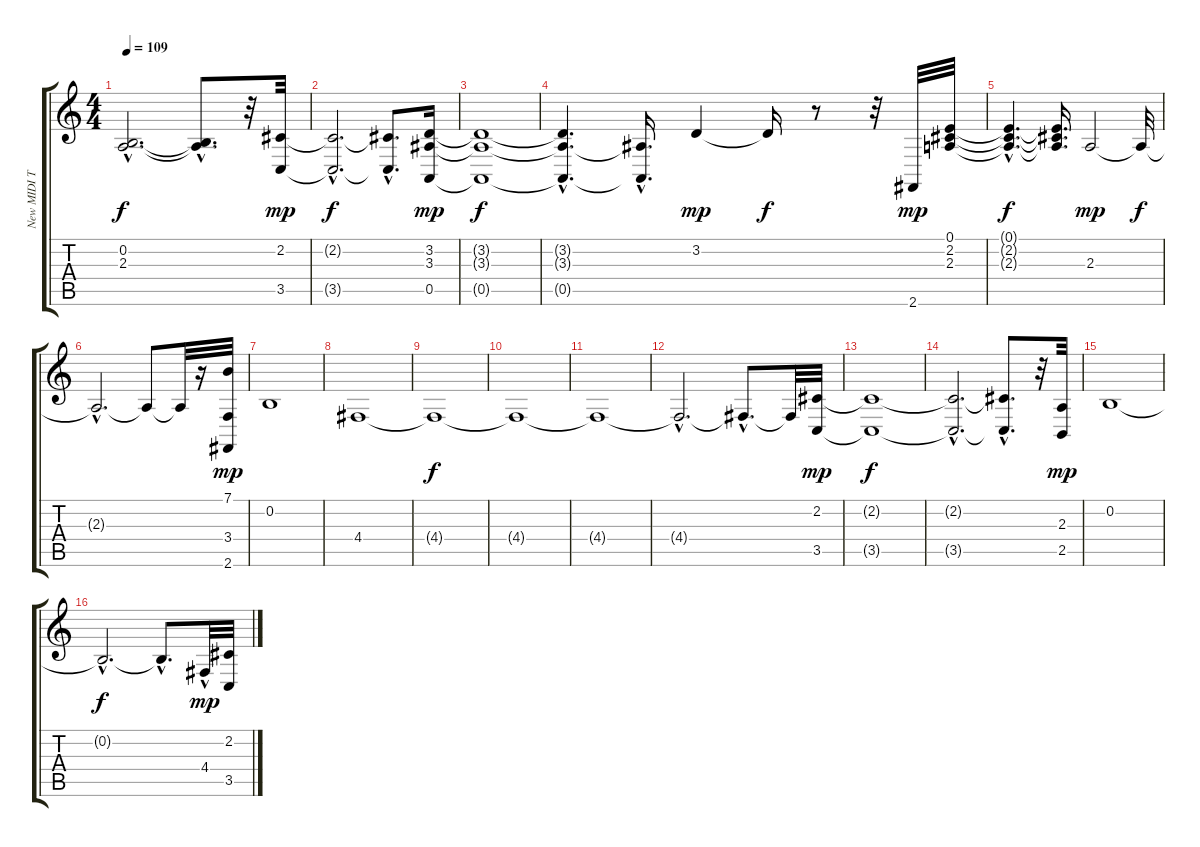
\track ("New MIDI Track" "New MIDI T") {instrument stringensemble2}
\staff {score tabs}
\tuning (E4 B3 G3 D3 A2 E2) {hide}
\ts (4 4)
\tempo 109
\clef g2
\ks c
(0.2{hac t} 2.3{hac t}).2{d dy f} (0.2{hac t} 2.3{t}).8{d} r.32 (2.2 3.5).32{dy mp} |
(2.2{hac t} 3.5{hac t}).2{d dy f} (2.2{hac t} 3.5{t}).8{d} (3.2 3.3 0.5).16{dy mp} |
(3.2{t} 3.3{t} 0.5{t}).1{dy f} |
(3.2{t} 3.3{hac t} 0.5{hac t}).4{d} (3.3{hac t} 0.5{t}).16{d} 3.2.4{dy mp} 3.2{t}.16{dy f} r.8 r.32 2.6.32{dy mp} (0.1 2.2 2.3).32 |
(0.1{hac t} 2.2{hac t} 2.3{hac t}).4{d dy f} (0.1{t} 2.2{t} 2.3{t}).16{d} 2.3.2{dy mp} 2.3{t}.32{dy f} |
2.3{hac t}.2{d} 2.3{t}.8 2.3{t}.32 r.16 (7.1 3.4 2.6).32{dy mp} |
0.2.1 |
4.4.1 |
4.4{t}.1{dy f} |
4.4{t}.1 |
4.4{t}.1 |
4.4{hac t}.2{d} 4.4{hac t}.8{d} 4.4{t}.32 (2.2 3.5).32{dy mp} |
(2.2{t} 3.5{t}).1{dy f} |
(2.2{hac t} 3.5{hac t}).2{d} (2.2{t} 3.5{hac t}).8{d} r.32 (2.3 2.5).32{dy mp} |
0.2.1 |
0.2{hac t}.2{d dy f} 0.2{hac t}.8{d} 4.4{hac}.32{dy mp} (2.2 3.5).32
